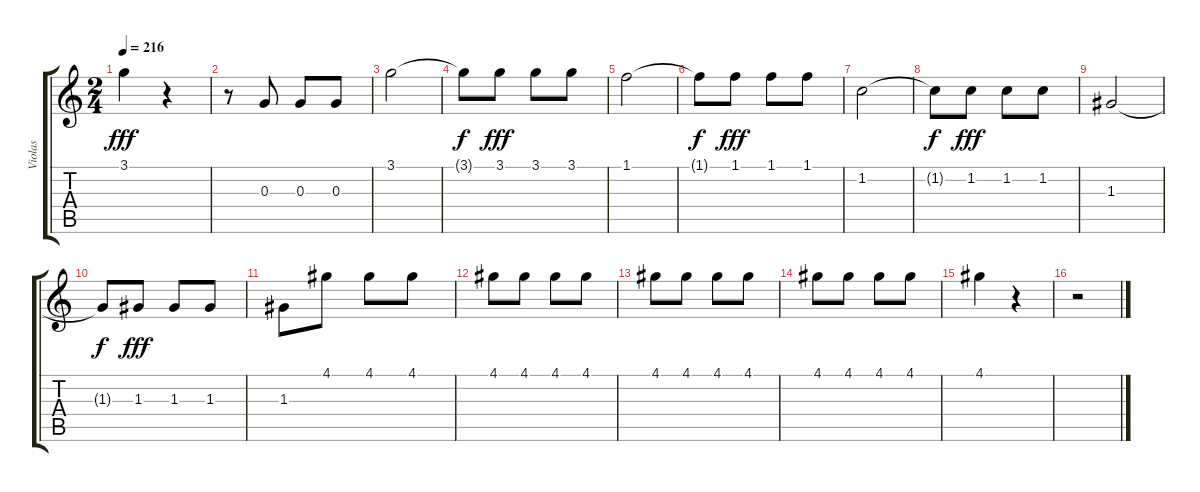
\track ("Violas" "Violas") {instrument contrabass}
\staff {score tabs}
\tuning (E4 B3 G3 D3 A2 E2) {hide}
\ts (2 4)
\tempo 216
\clef g2
\ks c
3.1.4{dy fff} r.4 |
r.8 0.3.8 0.3.8 0.3.8 |
3.1.2 |
3.1{t}.8{dy f} 3.1.8{dy fff} 3.1.8 3.1.8 |
1.1.2 |
1.1{t}.8{dy f} 1.1.8{dy fff} 1.1.8 1.1.8 |
1.2.2 |
1.2{t}.8{dy f} 1.2.8{dy fff} 1.2.8 1.2.8 |
1.3.2 |
1.3{t}.8{dy f} 1.3.8{dy fff} 1.3.8 1.3.8 |
1.3.8 4.1.8 4.1.8 4.1.8 |
4.1.8 4.1.8 4.1.8 4.1.8 |
4.1.8 4.1.8 4.1.8 4.1.8 |
4.1.8 4.1.8 4.1.8 4.1.8 |
4.1.4 r.4 |
r.2
